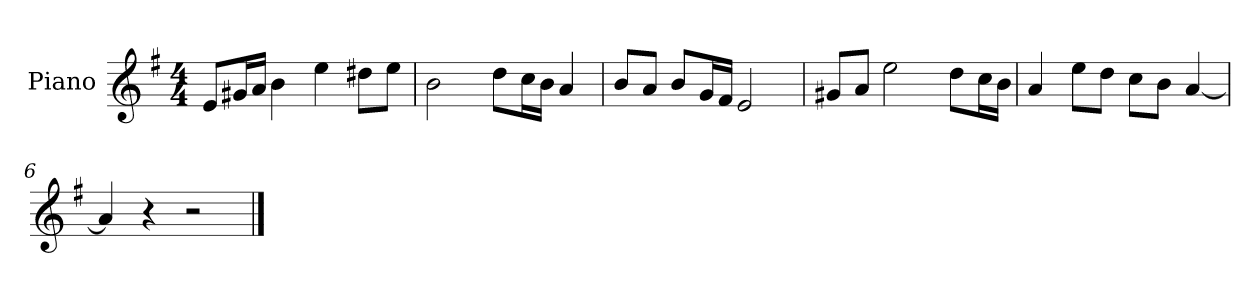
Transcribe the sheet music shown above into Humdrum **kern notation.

**kern
*part1
*staff1
*I"Piano
*I'P-no
*clefG2
*k[f#]
*M4/4
*MM90
=1
8e/L
16g#X/L
16a/JJ
4b\
4ee\
8dd#X\L
8ee\J
=2
2b\
8dd\L
16cc\L
16b\JJ
4a/
=3
8b/L
8a/J
8b/L
16g/L
16f#/JJ
2e/
=4
8g#X/L
8a/J
2ee\
8dd\L
16cc\L
16b\JJ
=5
4a/
8ee\L
8dd\J
8cc\L
8b\J
[4a/
=6
4a/]
4r
2r
==
*-
